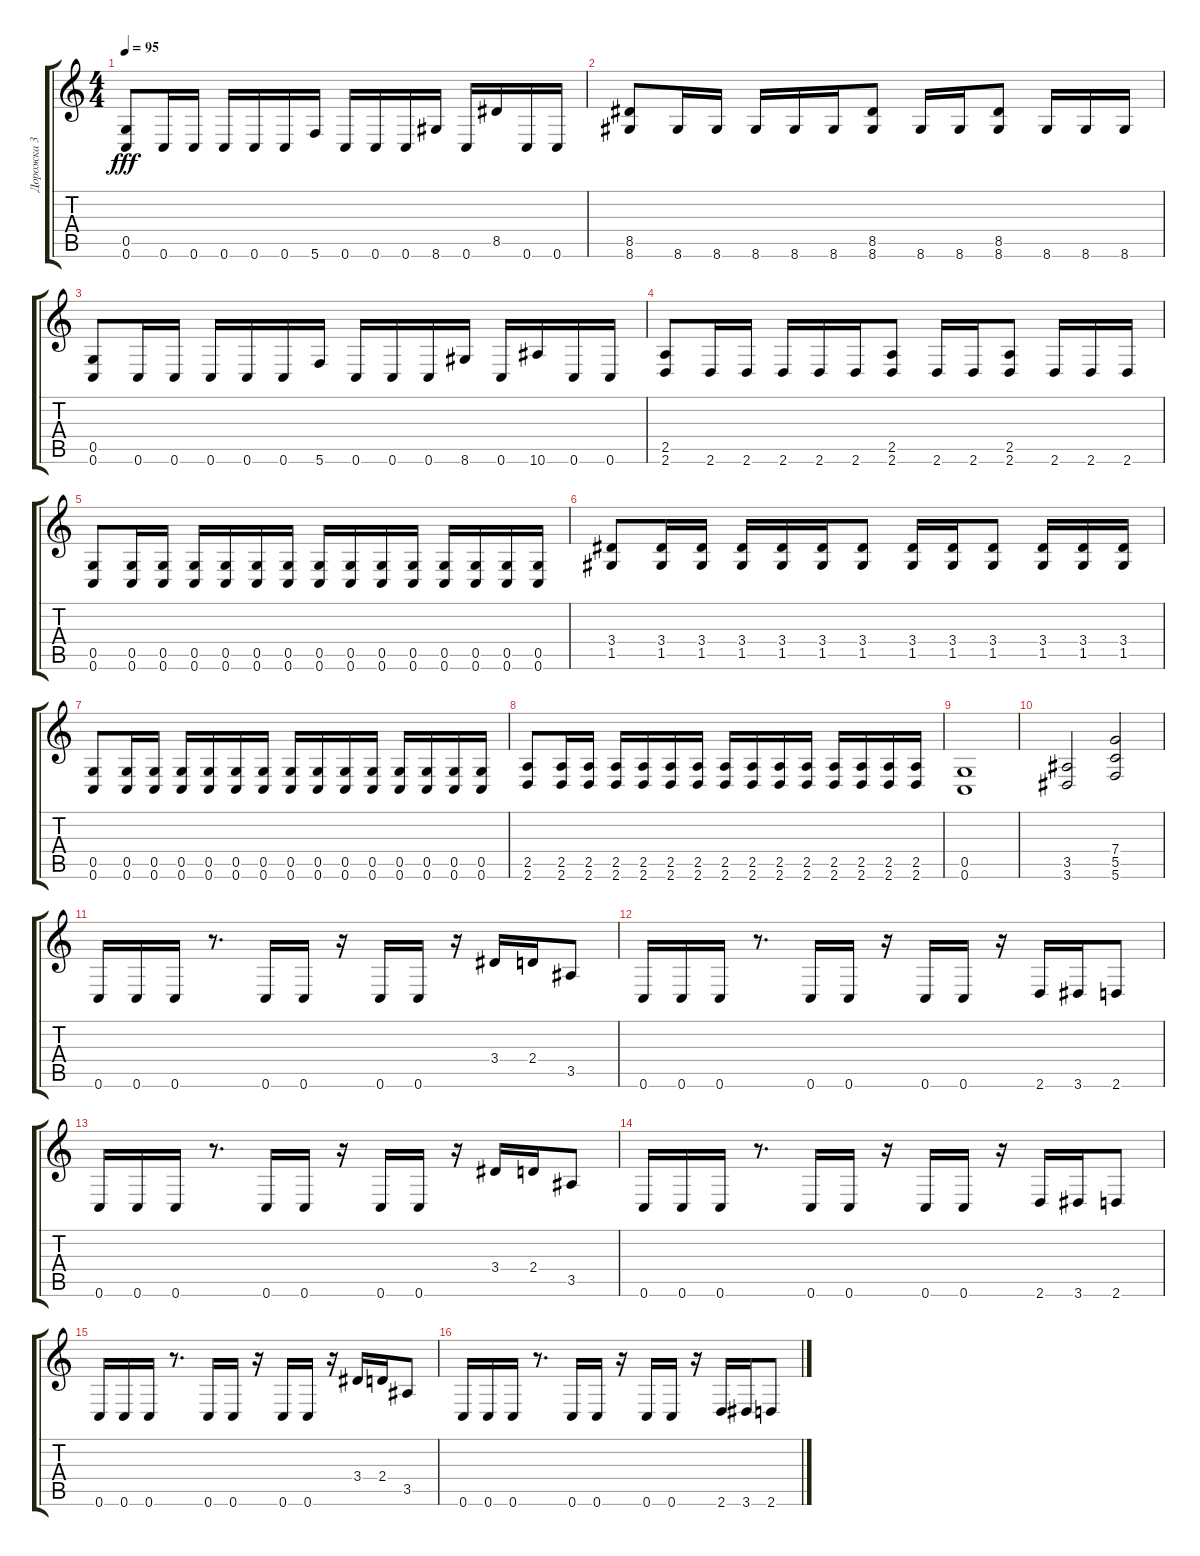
\track ("Дорожка 3" "Дорожка 3") {instrument distortionguitar}
\staff {score tabs}
\tuning (D4 A3 F3 C3 G2 C2) {hide}
\ts (4 4)
\tempo 95
\clef g2
\ks c
(0.5 0.6).8{dy fff} 0.6.16 0.6.16 0.6.16 0.6.16 0.6.16 5.6.16 0.6.16 0.6.16 0.6.16 8.6.16 0.6.16 8.5.16 0.6.16 0.6.16 |
(8.5 8.6).8 8.6.16 8.6.16 8.6.16 8.6.16 8.6.16 (8.5 8.6).8 8.6.16 8.6.16 (8.5 8.6).8 8.6.16 8.6.16 8.6.16 |
(0.5 0.6).8 0.6.16 0.6.16 0.6.16 0.6.16 0.6.16 5.6.16 0.6.16 0.6.16 0.6.16 8.6.16 0.6.16 10.6.16 0.6.16 0.6.16 |
(2.5 2.6).8 2.6.16 2.6.16 2.6.16 2.6.16 2.6.16 (2.5 2.6).8 2.6.16 2.6.16 (2.5 2.6).8 2.6.16 2.6.16 2.6.16 |
(0.5 0.6).8 (0.5 0.6).16 (0.5 0.6).16 (0.5 0.6).16 (0.5 0.6).16 (0.5 0.6).16 (0.5 0.6).16 (0.5 0.6).16 (0.5 0.6).16 (0.5 0.6).16 (0.5 0.6).16 (0.5 0.6).16 (0.5 0.6).16 (0.5 0.6).16 (0.5 0.6).16 |
(3.4 1.5).8 (3.4 1.5).16 (3.4 1.5).16 (3.4 1.5).16 (3.4 1.5).16 (3.4 1.5).16 (3.4 1.5).8 (3.4 1.5).16 (3.4 1.5).16 (3.4 1.5).8 (3.4 1.5).16 (3.4 1.5).16 (3.4 1.5).16 |
(0.5 0.6).8 (0.5 0.6).16 (0.5 0.6).16 (0.5 0.6).16 (0.5 0.6).16 (0.5 0.6).16 (0.5 0.6).16 (0.5 0.6).16 (0.5 0.6).16 (0.5 0.6).16 (0.5 0.6).16 (0.5 0.6).16 (0.5 0.6).16 (0.5 0.6).16 (0.5 0.6).16 |
(2.5 2.6).8 (2.5 2.6).16 (2.5 2.6).16 (2.5 2.6).16 (2.5 2.6).16 (2.5 2.6).16 (2.5 2.6).16 (2.5 2.6).16 (2.5 2.6).16 (2.5 2.6).16 (2.5 2.6).16 (2.5 2.6).16 (2.5 2.6).16 (2.5 2.6).16 (2.5 2.6).16 |
(0.5 0.6).1 |
(3.5 3.6).2 (7.4 5.5 5.6).2 |
0.6.16 0.6.16 0.6.16 r.8{d} 0.6.16 0.6.16 r.16 0.6.16 0.6.16 r.16 3.4.16 2.4.16 3.5.8 |
0.6.16 0.6.16 0.6.16 r.8{d} 0.6.16 0.6.16 r.16 0.6.16 0.6.16 r.16 2.6.16 3.6.16 2.6.8 |
0.6.16 0.6.16 0.6.16 r.8{d} 0.6.16 0.6.16 r.16 0.6.16 0.6.16 r.16 3.4.16 2.4.16 3.5.8 |
0.6.16 0.6.16 0.6.16 r.8{d} 0.6.16 0.6.16 r.16 0.6.16 0.6.16 r.16 2.6.16 3.6.16 2.6.8 |
0.6.16 0.6.16 0.6.16 r.8{d} 0.6.16 0.6.16 r.16 0.6.16 0.6.16 r.16 3.4.16 2.4.16 3.5.8 |
0.6.16 0.6.16 0.6.16 r.8{d} 0.6.16 0.6.16 r.16 0.6.16 0.6.16 r.16 2.6.16 3.6.16 2.6.8
